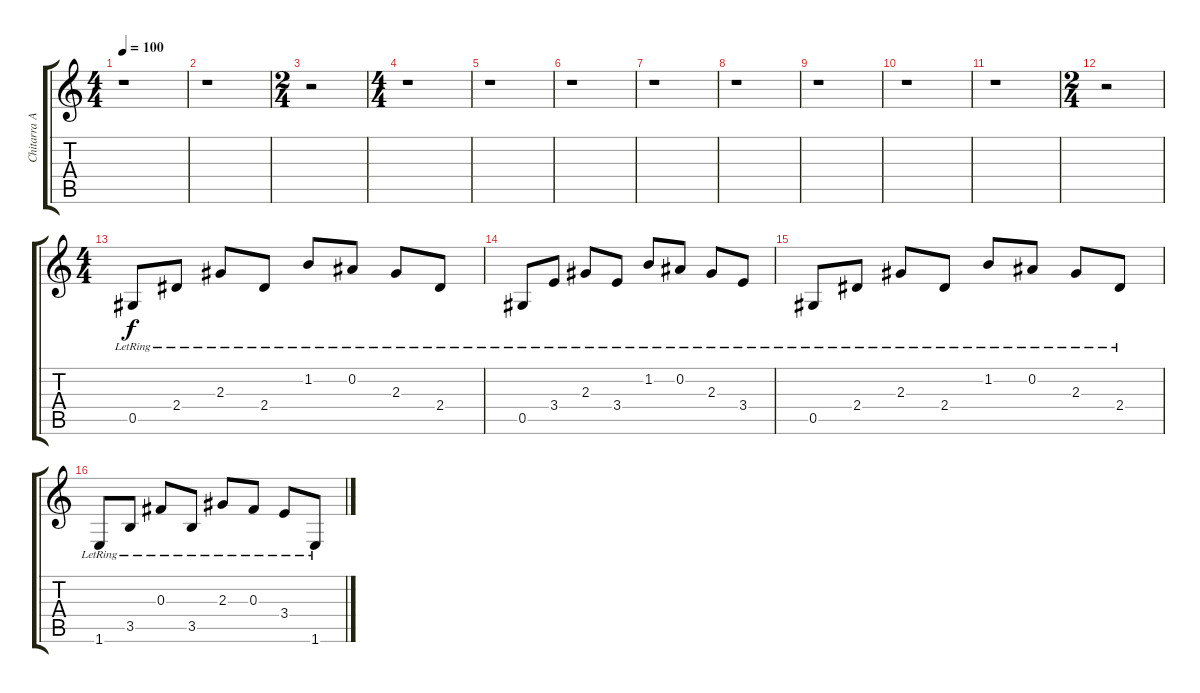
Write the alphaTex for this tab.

\track ("Chitarra Acustica" "Chitarra A") {instrument acousticguitarsteel}
\staff {score tabs}
\tuning (Eb4 Bb3 Gb3 Db3 Ab2 Eb2) {hide}
\ts (4 4)
\tempo 100
\clef g2
\ks c
r.1{dy f} |
r.1 |
\ts (2 4)
r.2 |
\ts (4 4)
r.1 |
r.1 |
r.1 |
r.1 |
r.1 |
r.1 |
r.1 |
r.1 |
\ts (2 4)
r.2 |
\ts (4 4)
0.5{lr}.8 2.4{lr}.8 2.3{lr}.8 2.4{lr}.8 1.2{lr}.8 0.2{lr}.8 2.3{lr}.8 2.4{lr}.8 |
0.5{lr}.8 3.4{lr}.8 2.3{lr}.8 3.4{lr}.8 1.2{lr}.8 0.2{lr}.8 2.3{lr}.8 3.4{lr}.8 |
0.5{lr}.8 2.4{lr}.8 2.3{lr}.8 2.4{lr}.8 1.2{lr}.8 0.2{lr}.8 2.3{lr}.8 2.4{lr}.8 |
1.6{lr}.8 3.5{lr}.8 0.3{lr}.8 3.5{lr}.8 2.3{lr}.8 0.3{lr}.8 3.4{lr}.8 1.6{lr}.8
